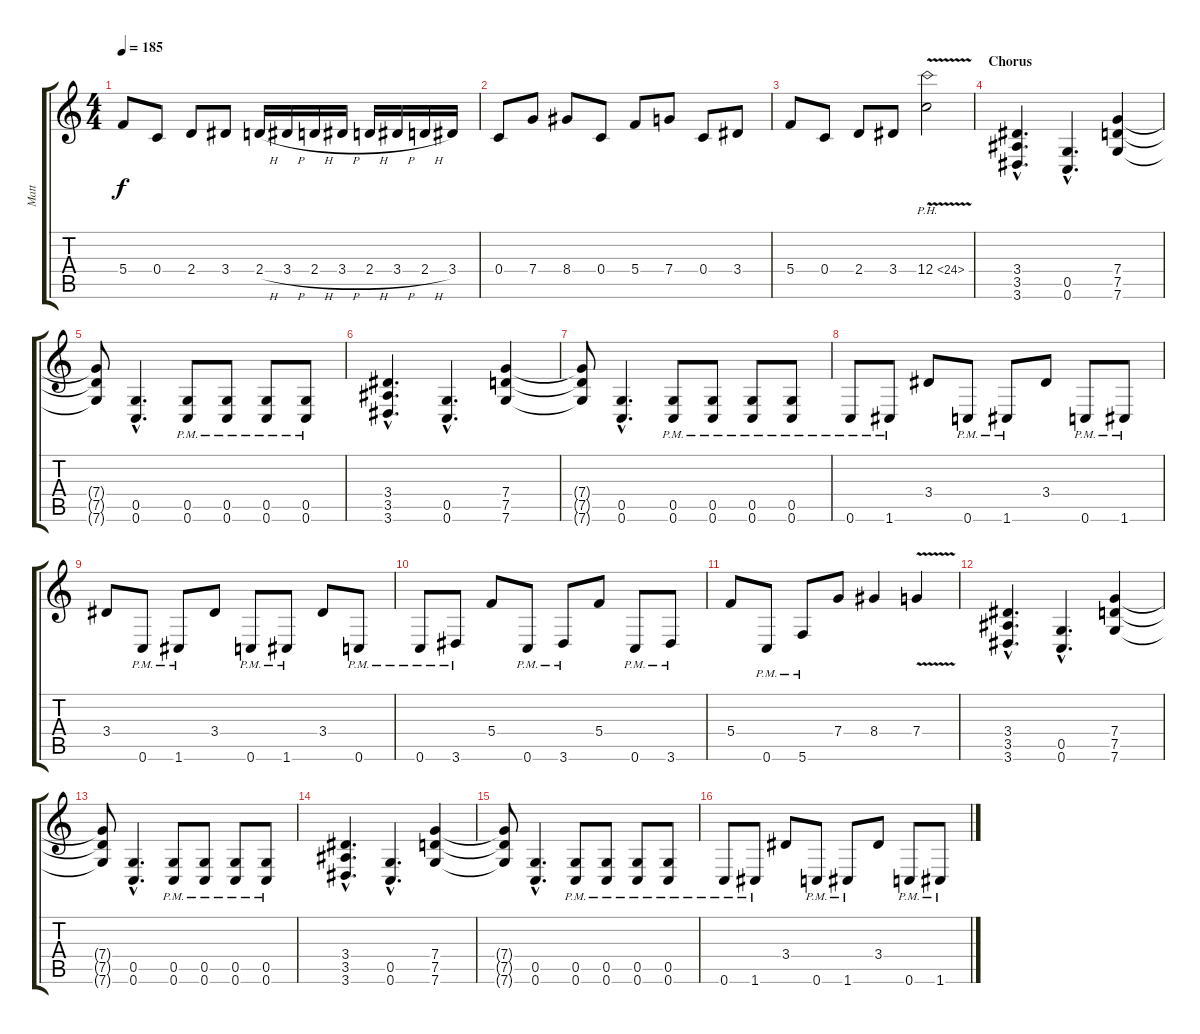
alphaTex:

\track ("Matt" "Matt") {instrument distortionguitar}
\staff {score tabs}
\tuning (D4 A3 F3 C3 G2 C2) {hide}
\ts (4 4)
\tempo 185
\clef g2
\ks c
5.4.8{dy f} 0.4.8 2.4.8 3.4.8 2.4{h}.16 3.4{h}.16 2.4{h}.16 3.4{h}.16 2.4{h}.16 3.4{h}.16 2.4{h}.16 3.4.16 |
0.4.8 7.4.8 8.4.8 0.4.8 5.4.8 7.4.8 0.4.8 3.4.8 |
5.4.8 0.4.8 2.4.8 3.4.8 12.4{ph 12 v}.2{instrument guitarharmonics} |
\section ("" "Chorus")
(3.4{hac} 3.5{hac} 3.6{hac}).4{d instrument distortionguitar} (0.5{hac} 0.6{hac}).4{d} (7.4 7.5 7.6).4 |
(7.4{t} 7.5{t} 7.6{t}).8 (0.5{hac} 0.6{hac}).4{d} (0.5{pm} 0.6{pm}).8 (0.5{pm} 0.6{pm}).8 (0.5{pm} 0.6{pm}).8 (0.5{pm} 0.6{pm}).8 |
(3.4{hac} 3.5{hac} 3.6{hac}).4{d instrument distortionguitar} (0.5{hac} 0.6{hac}).4{d} (7.4 7.5 7.6).4 |
(7.4{t} 7.5{t} 7.6{t}).8 (0.5{hac} 0.6{hac}).4{d} (0.5{pm} 0.6{pm}).8 (0.5{pm} 0.6{pm}).8 (0.5{pm} 0.6{pm}).8 (0.5{pm} 0.6{pm}).8 |
0.6{pm}.8 1.6{pm}.8 3.4.8 0.6{pm}.8 1.6{pm}.8 3.4.8 0.6{pm}.8 1.6{pm}.8 |
3.4.8 0.6{pm}.8 1.6{pm}.8 3.4.8 0.6{pm}.8 1.6{pm}.8 3.4.8 0.6{pm}.8 |
0.6{pm}.8 3.6{pm}.8 5.4.8 0.6{pm}.8 3.6{pm}.8 5.4.8 0.6{pm}.8 3.6{pm}.8 |
5.4.8 0.6{pm}.8 5.6{pm}.8 7.4.8 8.4.4 7.4{v}.4 |
(3.4{hac} 3.5{hac} 3.6{hac}).4{d instrument distortionguitar} (0.5{hac} 0.6{hac}).4{d} (7.4 7.5 7.6).4 |
(7.4{t} 7.5{t} 7.6{t}).8 (0.5{hac} 0.6{hac}).4{d} (0.5{pm} 0.6{pm}).8 (0.5{pm} 0.6{pm}).8 (0.5{pm} 0.6{pm}).8 (0.5{pm} 0.6{pm}).8 |
(3.4{hac} 3.5{hac} 3.6{hac}).4{d instrument distortionguitar} (0.5{hac} 0.6{hac}).4{d} (7.4 7.5 7.6).4 |
(7.4{t} 7.5{t} 7.6{t}).8 (0.5{hac} 0.6{hac}).4{d} (0.5{pm} 0.6{pm}).8 (0.5{pm} 0.6{pm}).8 (0.5{pm} 0.6{pm}).8 (0.5{pm} 0.6{pm}).8 |
0.6{pm}.8 1.6{pm}.8 3.4.8 0.6{pm}.8 1.6{pm}.8 3.4.8 0.6{pm}.8 1.6{pm}.8
